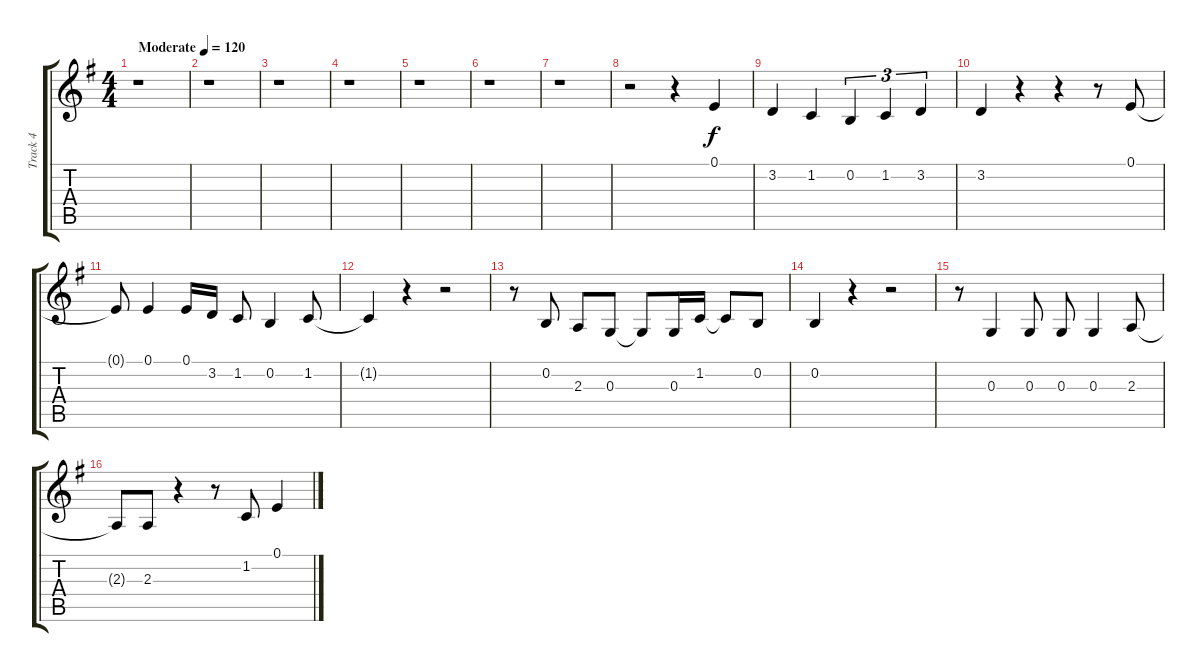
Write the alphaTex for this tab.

\track ("Track 4" "Track 4") {instrument trumpet}
\staff {score tabs}
\tuning (E4 B3 G3 D3 A2 E2) {hide}
\ts (4 4)
\tempo (120 "Moderate")
\clef g2
\ks g
r.1{dy f instrument trumpet} |
r.1 |
r.1 |
r.1 |
r.1 |
r.1 |
r.1 |
r.2 r.4 0.1.4 |
3.2.4 1.2.4 0.2.4{tu (3 2)} 1.2.4{tu (3 2)} 3.2.4{tu (3 2)} |
3.2.4 r.4 r.4 r.8 0.1.8 |
0.1{t}.8 0.1.4 0.1.16 3.2.16 1.2.8 0.2.4 1.2.8 |
1.2{t}.4 r.4 r.2 |
r.8 0.2.8 2.3.8 0.3.8 0.3{t}.8 0.3.16 1.2.16 1.2{t}.8 0.2.8 |
0.2.4 r.4 r.2 |
r.8 0.3.4 0.3.8 0.3.8 0.3.4 2.3.8 |
2.3{t}.8 2.3.8 r.4 r.8 1.2.8 0.1.4
